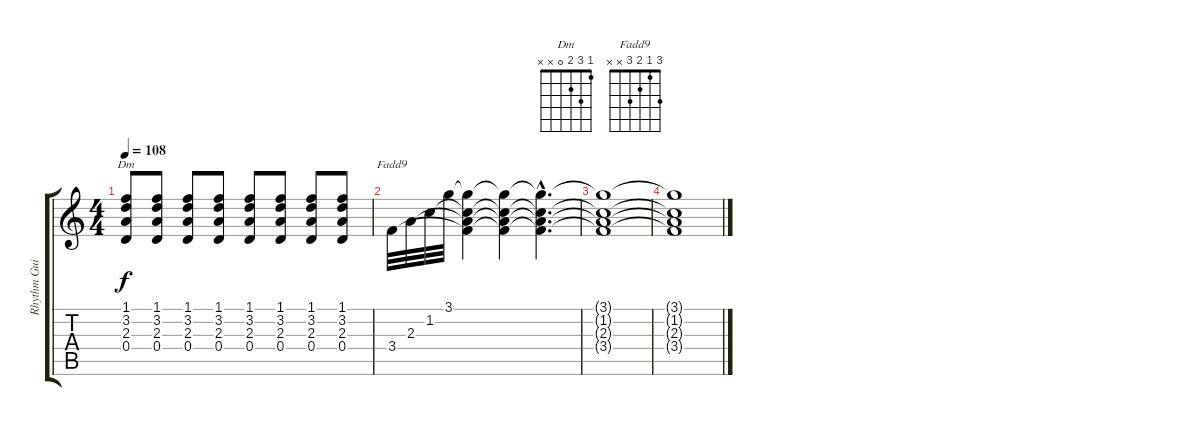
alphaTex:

\track ("Rhythm Guitar" "Rhythm Gui") {instrument acousticguitarsteel}
\staff {score tabs}
\tuning (E4 B3 G3 D3 A2 E2) {hide}
\chord ("Dm" 1 3 2 0 x x)
\chord ("Fadd9" 3 1 2 3 x x)
\ts (4 4)
\tempo 108
\clef g2
\ks c
(1.1 3.2 2.3 0.4).8{ch "Dm" dy f} (1.1 3.2 2.3 0.4).8 (1.1 3.2 2.3 0.4).8 (1.1 3.2 2.3 0.4).8 (1.1 3.2 2.3 0.4).8 (1.1 3.2 2.3 0.4).8 (1.1 3.2 2.3 0.4).8 (1.1 3.2 2.3 0.4).8 |
3.4.32{ch "Fadd9"} 2.3.32 1.2.32 3.1.32 (3.1{t} 1.2{t} 2.3{t} 3.4{t}).4{volume 0} (3.1{t} 1.2{t} 2.3{t} 3.4{t}).4 (3.1{hac t} 1.2{hac t} 2.3{hac t} 3.4{hac t}).4{d} |
(3.1{t} 1.2{t} 2.3{t} 3.4{t}).1 |
(3.1{t} 1.2{t} 2.3{t} 3.4{t}).1
